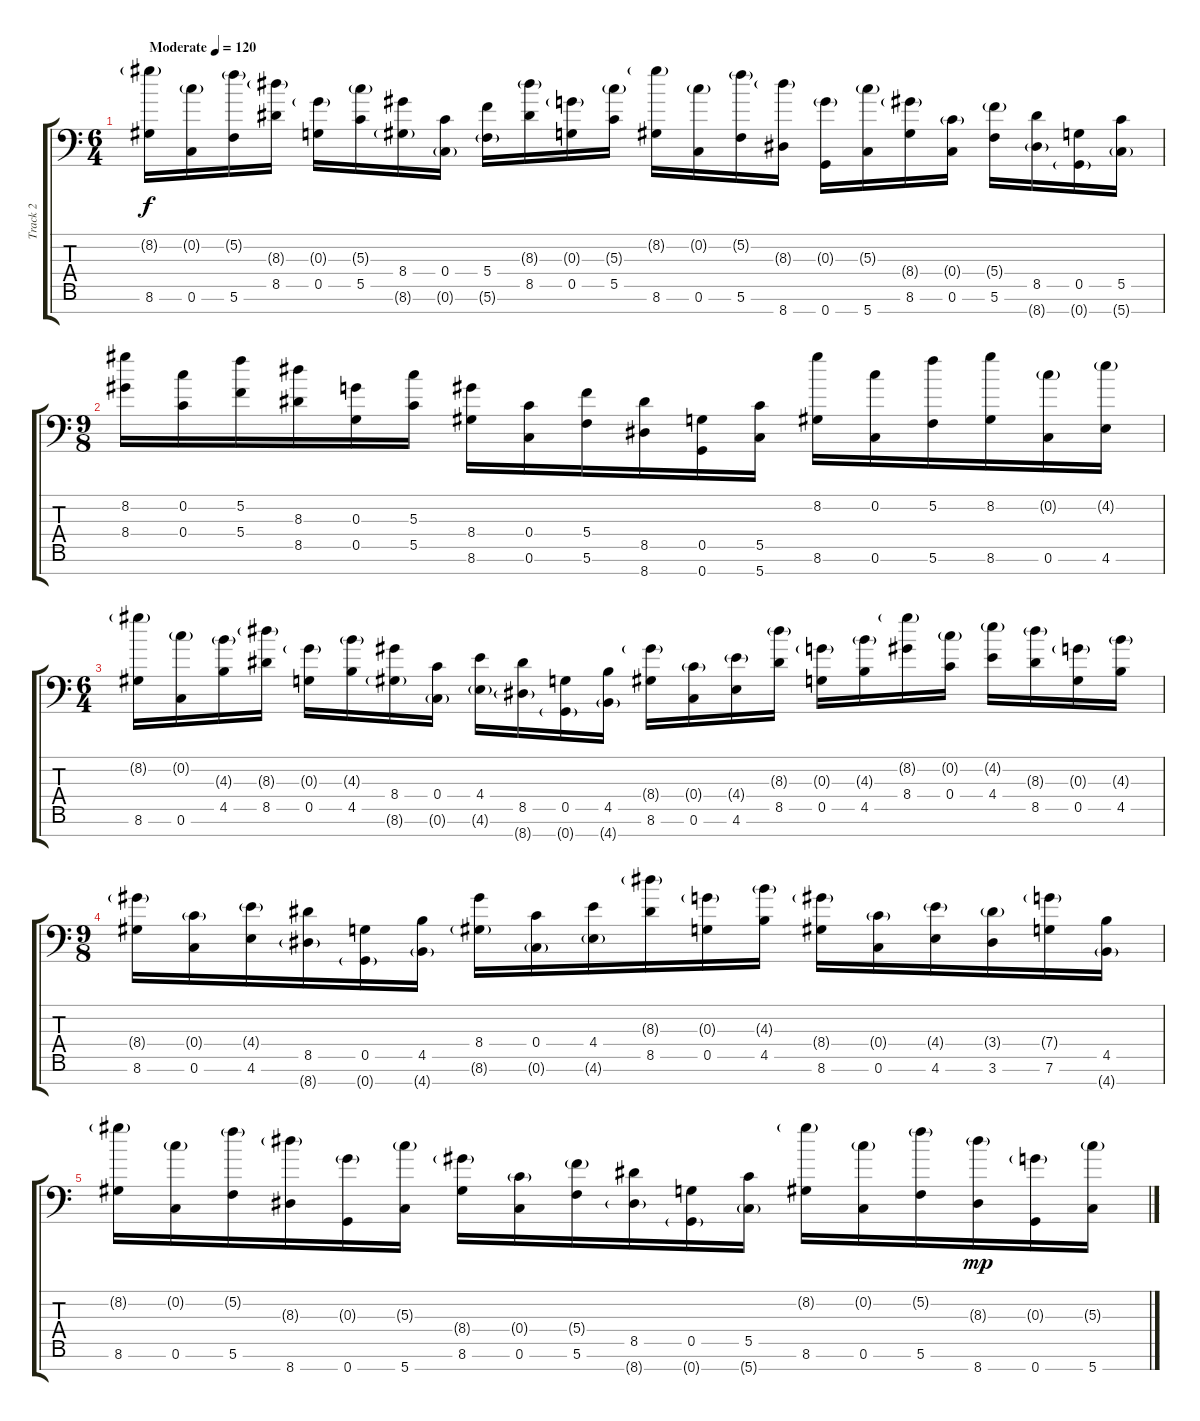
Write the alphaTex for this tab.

\track ("Track 2" "Track 2") {instrument acousticguitarsteel}
\staff {score tabs}
\tuning (E4 C4 G3 C3 G2 C2 G1) {hide}
\ts (6 4)
\tempo (120 "Moderate")
\clef f4
\ks c
(8.2{g} 8.6).16{dy f instrument acousticguitarsteel} (0.2{g} 0.6).16 (5.2{g} 5.6).16 (8.3{g} 8.5).16 (0.3{g} 0.5).16 (5.3{g} 5.5).16 (8.4 8.6{g}).16 (0.4 0.6{g}).16 (5.4 5.6{g}).16 (8.3{g} 8.5).16 (0.3{g} 0.5).16 (5.3{g} 5.5).16 (8.2{g} 8.6).16 (0.2{g} 0.6).16 (5.2{g} 5.6).16 (8.3{g} 8.7).16 (0.3{g} 0.7).16 (5.3{g} 5.7).16 (8.4{g} 8.6).16 (0.4{g} 0.6).16 (5.4{g} 5.6).16 (8.5 8.7{g}).16 (0.5 0.7{g}).16 (5.5 5.7{g}).16 |
\ts (9 8)
(8.2 8.4).16 (0.2 0.4).16 (5.2 5.4).16 (8.3 8.5).16 (0.3 0.5).16 (5.3 5.5).16 (8.4 8.6).16 (0.4 0.6).16 (5.4 5.6).16 (8.5 8.7).16 (0.5 0.7).16 (5.5 5.7).16 (8.2 8.6).16 (0.2 0.6).16 (5.2 5.6).16 (8.2 8.6).16 (0.2{g} 0.6).16 (4.2{g} 4.6).16 |
\ts (6 4)
(8.2{g} 8.6).16 (0.2{g} 0.6).16 (4.3{g} 4.5).16 (8.3{g} 8.5).16 (0.3{g} 0.5).16 (4.3{g} 4.5).16 (8.4 8.6{g}).16 (0.4 0.6{g}).16 (4.4 4.6{g}).16 (8.5 8.7{g}).16 (0.5 0.7{g}).16 (4.5 4.7{g}).16 (8.4{g} 8.6).16 (0.4{g} 0.6).16 (4.4{g} 4.6).16 (8.3{g} 8.5).16 (0.3{g} 0.5).16 (4.3{g} 4.5).16 (8.2{g} 8.4).16 (0.2{g} 0.4).16 (4.2{g} 4.4).16 (8.3{g} 8.5).16 (0.3{g} 0.5).16 (4.3{g} 4.5).16 |
\ts (9 8)
(8.4{g} 8.6).16 (0.4{g} 0.6).16 (4.4{g} 4.6).16 (8.5 8.7{g}).16 (0.5 0.7{g}).16 (4.5 4.7{g}).16 (8.4 8.6{g}).16 (0.4 0.6{g}).16 (4.4 4.6{g}).16 (8.3{g} 8.5).16 (0.3{g} 0.5).16 (4.3{g} 4.5).16 (8.4{g} 8.6).16 (0.4{g} 0.6).16 (4.4{g} 4.6).16 (3.4{g} 3.6).16 (7.4{g} 7.6).16 (4.5 4.7{g}).16 |
(8.2{g} 8.6).16 (0.2{g} 0.6).16 (5.2{g} 5.6).16 (8.3{g} 8.7).16 (0.3{g} 0.7).16 (5.3{g} 5.7).16 (8.4{g} 8.6).16 (0.4{g} 0.6).16 (5.4{g} 5.6).16 (8.5 8.7{g}).16 (0.5 0.7{g}).16 (5.5 5.7{g}).16 (8.2{g} 8.6).16 (0.2{g} 0.6).16 (5.2{g} 5.6).16 (8.3{g} 8.7).16{dy mp} (0.3{g} 0.7).16 (5.3{g} 5.7).16
